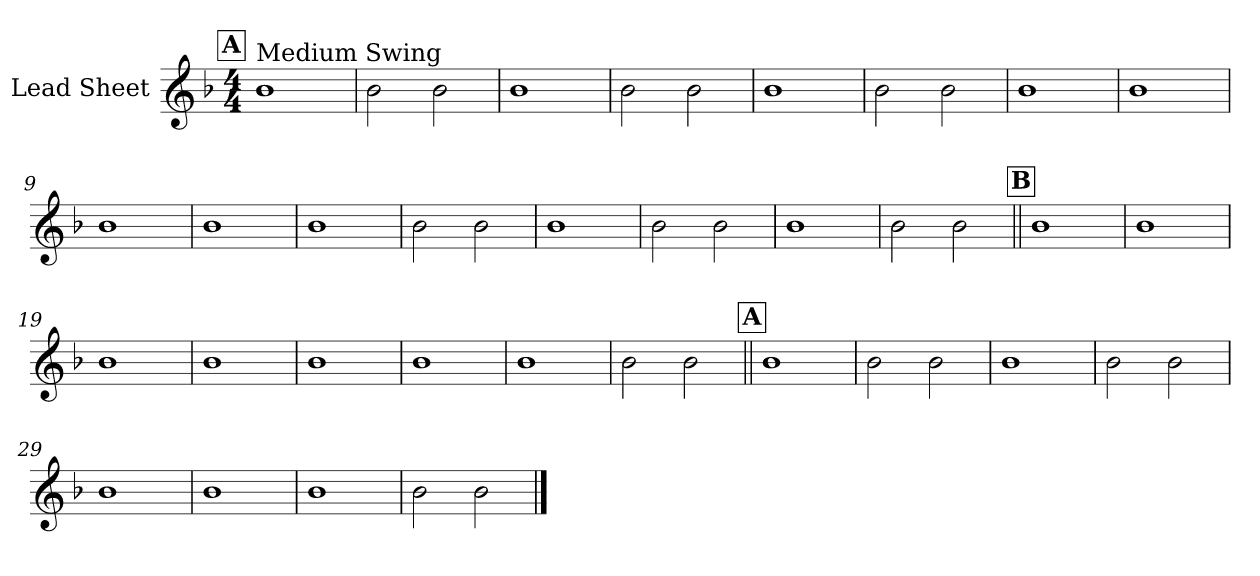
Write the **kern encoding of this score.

**kern
*part1
*staff1
*I"Lead Sheet
*clefG2
*k[b-]
*F:
*M4/4
!!LO:REH:place=s1:a:fs=14:t=A
=1
!LO:TX:a:t=Medium Swing
1b-
=2
2b-\
2b-\
=3
1b-
=4
2b-\
2b-\
!!LO:LB:g=z
=5
1b-
=6
2b-\
2b-\
=7
1b-
=8
1b-
!!LO:LB:g=z
=9
1b-
=10
1b-
=11
1b-
=12
2b-\
2b-\
!!LO:LB:g=z
=13
1b-
=14
2b-\
2b-\
=15
1b-
=16
2b-\
2b-\
!!LO:LB:g=z
!!LO:REH:place=s1:a:fs=14:t=B
=17||
1b-
=18
1b-
=19
1b-
=20
1b-
!!LO:LB:g=z
=21
1b-
=22
1b-
=23
1b-
=24
2b-\
2b-\
!!LO:LB:g=z
!!LO:REH:place=s1:a:fs=14:t=A
=25||
1b-
=26
2b-\
2b-\
=27
1b-
=28
2b-\
2b-\
!!LO:LB:g=z
=29
1b-
=30
1b-
=31
1b-
=32
2b-\
2b-\
==
*-
